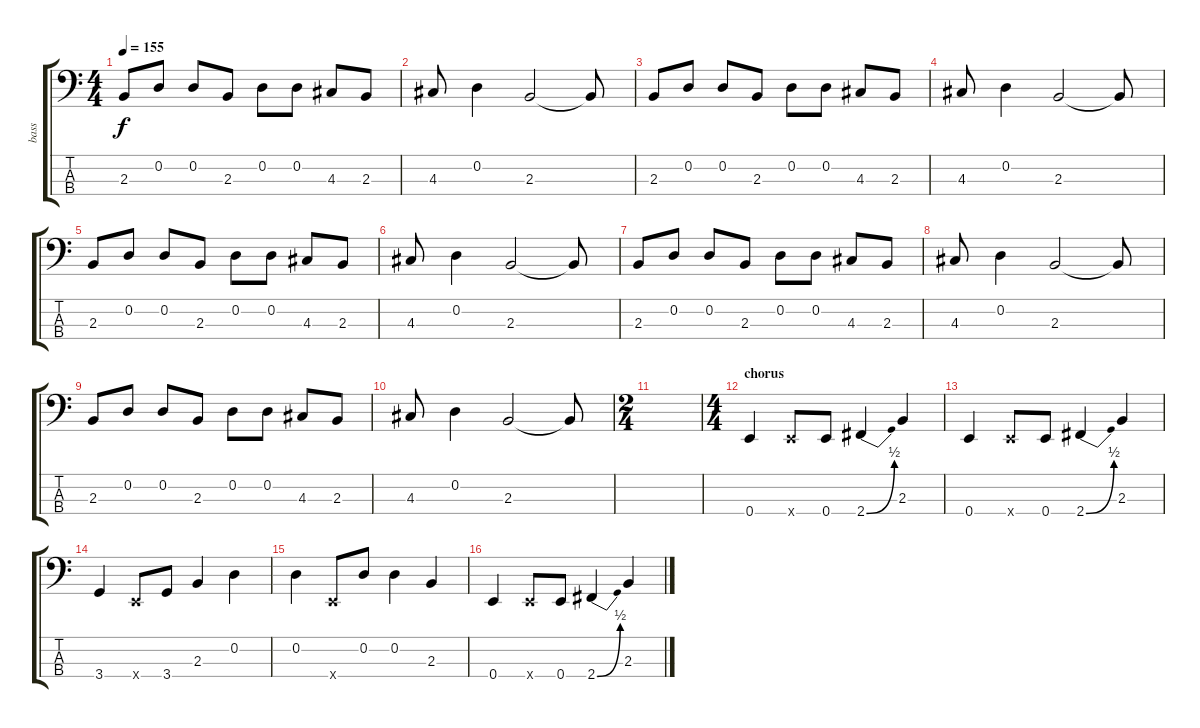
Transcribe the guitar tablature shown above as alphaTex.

\track ("bass" "bass") {instrument acousticbass}
\staff {score tabs}
\tuning (G2 D2 A1 E1) {hide}
\ts (4 4)
\tempo 155
\clef f4
\ks c
2.3.8{dy f} 0.2.8 0.2.8 2.3.8 0.2.8 0.2.8 4.3.8 2.3.8 |
4.3.8 0.2.4 2.3.2 2.3{t}.8 |
2.3.8 0.2.8 0.2.8 2.3.8 0.2.8 0.2.8 4.3.8 2.3.8 |
4.3.8 0.2.4 2.3.2 2.3{t}.8 |
2.3.8 0.2.8 0.2.8 2.3.8 0.2.8 0.2.8 4.3.8 2.3.8 |
4.3.8 0.2.4 2.3.2 2.3{t}.8 |
2.3.8 0.2.8 0.2.8 2.3.8 0.2.8 0.2.8 4.3.8 2.3.8 |
4.3.8 0.2.4 2.3.2 2.3{t}.8 |
2.3.8 0.2.8 0.2.8 2.3.8 0.2.8 0.2.8 4.3.8 2.3.8 |
4.3.8 0.2.4 2.3.2 2.3{t}.8 |
\ts (2 4)
|
\ts (4 4)
\section ("" "chorus")
0.4.4{volume 16} 0.4{x}.8 0.4.8 2.4{be (bend 0 0 60 2)}.4 2.3.4 |
0.4.4 0.4{x}.8 0.4.8 2.4{be (bend 0 0 60 2)}.4 2.3.4 |
3.4.4 0.4{x}.8 3.4.8 2.3.4 0.2.4 |
0.2.4 0.4{x}.8 0.2.8 0.2.4 2.3.4 |
0.4.4 0.4{x}.8 0.4.8 2.4{be (bend 0 0 60 2)}.4 2.3.4
